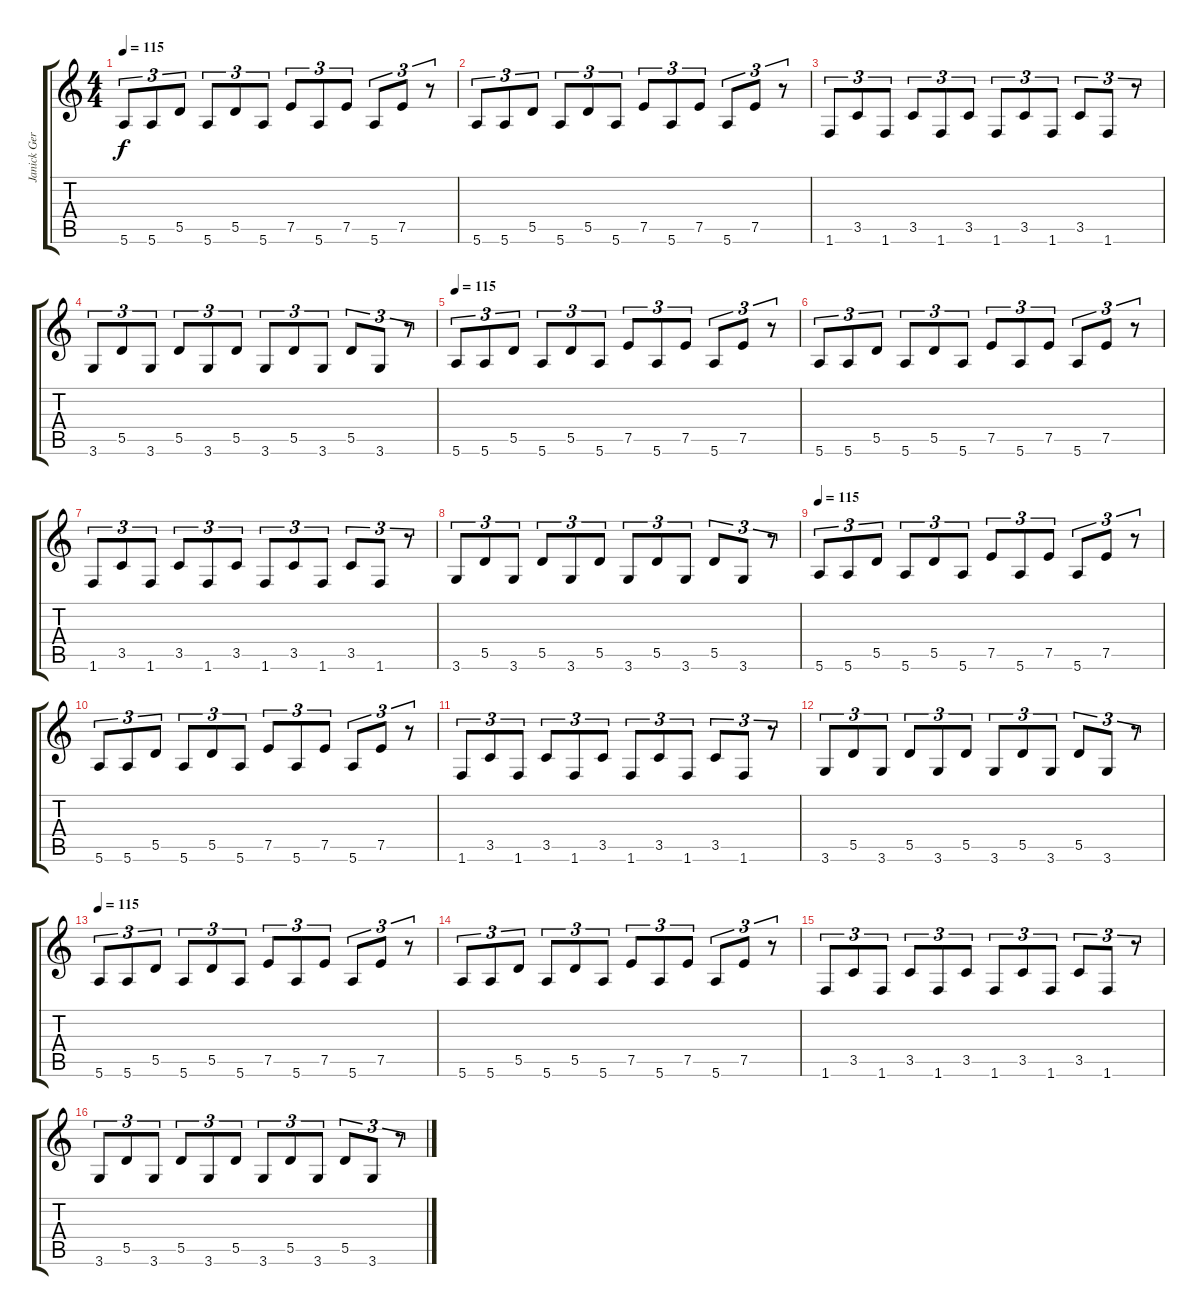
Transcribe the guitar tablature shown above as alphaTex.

\track ("Janick Gers" "Janick Ger") {instrument acousticguitarsteel}
\staff {score tabs}
\tuning (E4 B3 G3 D3 A2 E2) {hide}
\ts (4 4)
\tempo 115
\clef g2
\ks c
5.6.8{tu (3 2) dy f} 5.6.8{tu (3 2)} 5.5.8{tu (3 2)} 5.6.8{tu (3 2)} 5.5.8{tu (3 2)} 5.6.8{tu (3 2)} 7.5.8{tu (3 2)} 5.6.8{tu (3 2)} 7.5.8{tu (3 2)} 5.6.8{tu (3 2)} 7.5.8{tu (3 2)} r.8{tu (3 2)} |
5.6.8{tu (3 2)} 5.6.8{tu (3 2)} 5.5.8{tu (3 2)} 5.6.8{tu (3 2)} 5.5.8{tu (3 2)} 5.6.8{tu (3 2)} 7.5.8{tu (3 2)} 5.6.8{tu (3 2)} 7.5.8{tu (3 2)} 5.6.8{tu (3 2)} 7.5.8{tu (3 2)} r.8{tu (3 2)} |
1.6.8{tu (3 2)} 3.5.8{tu (3 2)} 1.6.8{tu (3 2)} 3.5.8{tu (3 2)} 1.6.8{tu (3 2)} 3.5.8{tu (3 2)} 1.6.8{tu (3 2)} 3.5.8{tu (3 2)} 1.6.8{tu (3 2)} 3.5.8{tu (3 2)} 1.6.8{tu (3 2)} r.8{tu (3 2)} |
3.6.8{tu (3 2)} 5.5.8{tu (3 2)} 3.6.8{tu (3 2)} 5.5.8{tu (3 2)} 3.6.8{tu (3 2)} 5.5.8{tu (3 2)} 3.6.8{tu (3 2)} 5.5.8{tu (3 2)} 3.6.8{tu (3 2)} 5.5.8{tu (3 2)} 3.6.8{tu (3 2)} r.8{tu (3 2)} |
\tempo 115
5.6.8{tu (3 2)} 5.6.8{tu (3 2)} 5.5.8{tu (3 2)} 5.6.8{tu (3 2)} 5.5.8{tu (3 2)} 5.6.8{tu (3 2)} 7.5.8{tu (3 2)} 5.6.8{tu (3 2)} 7.5.8{tu (3 2)} 5.6.8{tu (3 2)} 7.5.8{tu (3 2)} r.8{tu (3 2)} |
5.6.8{tu (3 2)} 5.6.8{tu (3 2)} 5.5.8{tu (3 2)} 5.6.8{tu (3 2)} 5.5.8{tu (3 2)} 5.6.8{tu (3 2)} 7.5.8{tu (3 2)} 5.6.8{tu (3 2)} 7.5.8{tu (3 2)} 5.6.8{tu (3 2)} 7.5.8{tu (3 2)} r.8{tu (3 2)} |
1.6.8{tu (3 2)} 3.5.8{tu (3 2)} 1.6.8{tu (3 2)} 3.5.8{tu (3 2)} 1.6.8{tu (3 2)} 3.5.8{tu (3 2)} 1.6.8{tu (3 2)} 3.5.8{tu (3 2)} 1.6.8{tu (3 2)} 3.5.8{tu (3 2)} 1.6.8{tu (3 2)} r.8{tu (3 2)} |
3.6.8{tu (3 2)} 5.5.8{tu (3 2)} 3.6.8{tu (3 2)} 5.5.8{tu (3 2)} 3.6.8{tu (3 2)} 5.5.8{tu (3 2)} 3.6.8{tu (3 2)} 5.5.8{tu (3 2)} 3.6.8{tu (3 2)} 5.5.8{tu (3 2)} 3.6.8{tu (3 2)} r.8{tu (3 2)} |
\tempo 115
5.6.8{tu (3 2)} 5.6.8{tu (3 2)} 5.5.8{tu (3 2)} 5.6.8{tu (3 2)} 5.5.8{tu (3 2)} 5.6.8{tu (3 2)} 7.5.8{tu (3 2)} 5.6.8{tu (3 2)} 7.5.8{tu (3 2)} 5.6.8{tu (3 2)} 7.5.8{tu (3 2)} r.8{tu (3 2)} |
5.6.8{tu (3 2)} 5.6.8{tu (3 2)} 5.5.8{tu (3 2)} 5.6.8{tu (3 2)} 5.5.8{tu (3 2)} 5.6.8{tu (3 2)} 7.5.8{tu (3 2)} 5.6.8{tu (3 2)} 7.5.8{tu (3 2)} 5.6.8{tu (3 2)} 7.5.8{tu (3 2)} r.8{tu (3 2)} |
1.6.8{tu (3 2)} 3.5.8{tu (3 2)} 1.6.8{tu (3 2)} 3.5.8{tu (3 2)} 1.6.8{tu (3 2)} 3.5.8{tu (3 2)} 1.6.8{tu (3 2)} 3.5.8{tu (3 2)} 1.6.8{tu (3 2)} 3.5.8{tu (3 2)} 1.6.8{tu (3 2)} r.8{tu (3 2)} |
3.6.8{tu (3 2)} 5.5.8{tu (3 2)} 3.6.8{tu (3 2)} 5.5.8{tu (3 2)} 3.6.8{tu (3 2)} 5.5.8{tu (3 2)} 3.6.8{tu (3 2)} 5.5.8{tu (3 2)} 3.6.8{tu (3 2)} 5.5.8{tu (3 2)} 3.6.8{tu (3 2)} r.8{tu (3 2)} |
\tempo 115
5.6.8{tu (3 2)} 5.6.8{tu (3 2)} 5.5.8{tu (3 2)} 5.6.8{tu (3 2)} 5.5.8{tu (3 2)} 5.6.8{tu (3 2)} 7.5.8{tu (3 2)} 5.6.8{tu (3 2)} 7.5.8{tu (3 2)} 5.6.8{tu (3 2)} 7.5.8{tu (3 2)} r.8{tu (3 2)} |
5.6.8{tu (3 2)} 5.6.8{tu (3 2)} 5.5.8{tu (3 2)} 5.6.8{tu (3 2)} 5.5.8{tu (3 2)} 5.6.8{tu (3 2)} 7.5.8{tu (3 2)} 5.6.8{tu (3 2)} 7.5.8{tu (3 2)} 5.6.8{tu (3 2)} 7.5.8{tu (3 2)} r.8{tu (3 2)} |
1.6.8{tu (3 2)} 3.5.8{tu (3 2)} 1.6.8{tu (3 2)} 3.5.8{tu (3 2)} 1.6.8{tu (3 2)} 3.5.8{tu (3 2)} 1.6.8{tu (3 2)} 3.5.8{tu (3 2)} 1.6.8{tu (3 2)} 3.5.8{tu (3 2)} 1.6.8{tu (3 2)} r.8{tu (3 2)} |
3.6.8{tu (3 2)} 5.5.8{tu (3 2)} 3.6.8{tu (3 2)} 5.5.8{tu (3 2)} 3.6.8{tu (3 2)} 5.5.8{tu (3 2)} 3.6.8{tu (3 2)} 5.5.8{tu (3 2)} 3.6.8{tu (3 2)} 5.5.8{tu (3 2)} 3.6.8{tu (3 2)} r.8{tu (3 2)}
